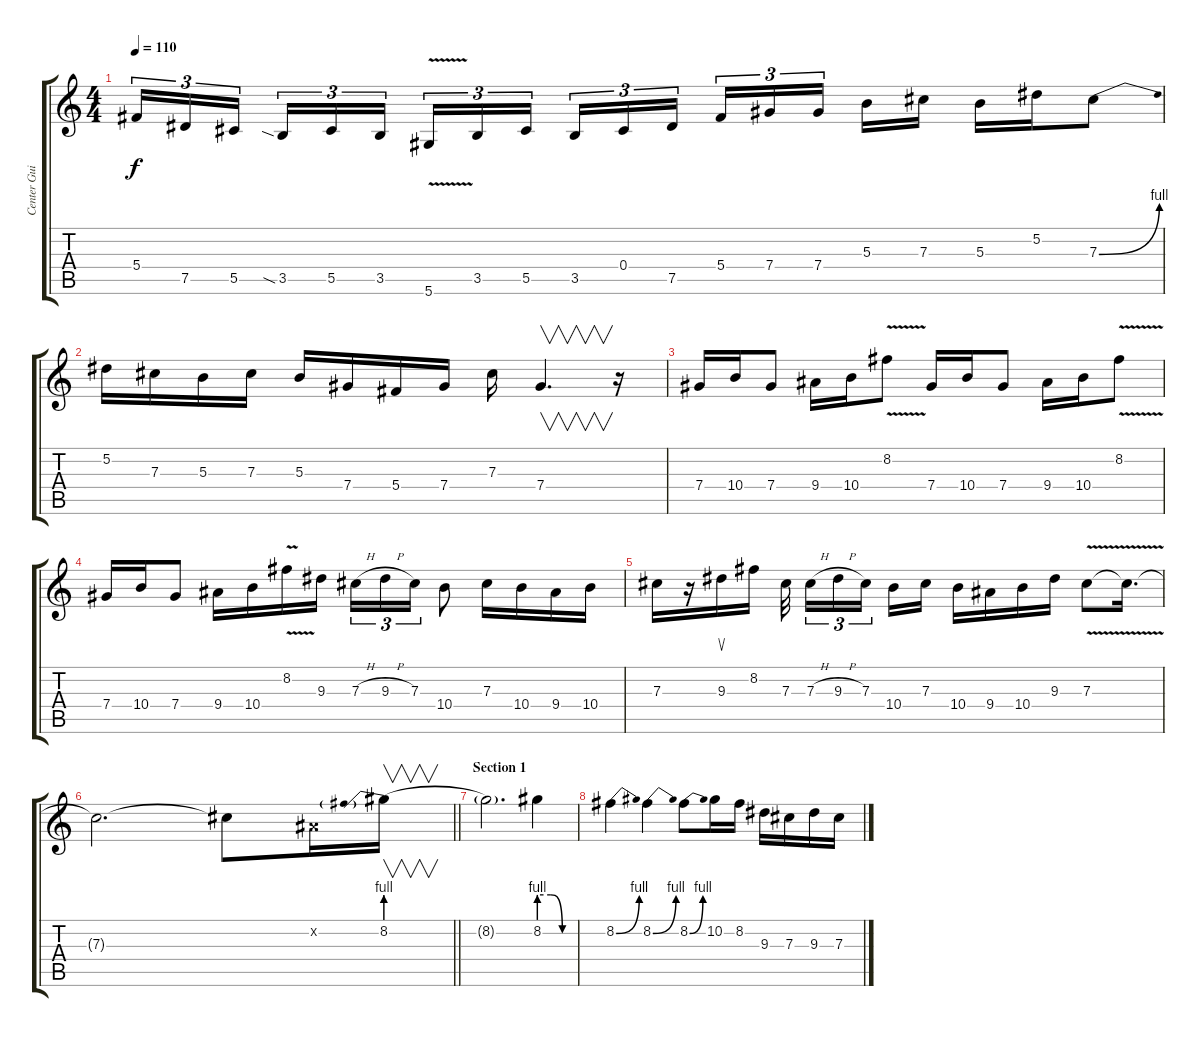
\track ("Center Guitar" "Center Gui") {instrument overdrivenguitar}
\staff {score tabs}
\tuning (Eb4 Bb3 Gb3 Db3 Ab2 Eb2) {hide}
\ts (4 4)
\tempo 110
\clef g2
\ks c
5.4.16{tu (3 2) dy f} 7.5.16{tu (3 2)} 5.5.16{tu (3 2) beam splitsecondary} 3.5{sia}.16{tu (3 2)} 5.5.16{tu (3 2)} 3.5.16{tu (3 2)} 5.6{v}.16{tu (3 2)} 3.5.16{tu (3 2)} 5.5.16{tu (3 2) beam splitsecondary} 3.5.16{tu (3 2)} 0.4.16{tu (3 2)} 7.5.16{tu (3 2)} 5.4.16{tu (3 2)} 7.4.16{tu (3 2)} 7.4.16{tu (3 2) beam splitsecondary} 5.3.16 7.3.16 5.3.16 5.2.16 7.3{be (bend 0 0 60 4)}.8 |
5.2.16 7.3.16 5.3.16 7.3.16 5.3.16 7.4.16 5.4.16 7.4.16 7.3.16 7.4.4{v d} r.16 |
7.4.16 10.4.16 7.4.8 9.4.16 10.4.16 8.2{v}.8 7.4.16 10.4.16 7.4.8 9.4.16 10.4.16 8.2{v}.8 |
7.4.16 10.4.16 7.4.8 9.4.16 10.4.16 8.2{v}.16 9.3.16 7.3{h}.16{tu (3 2)} 9.3{h}.16{tu (3 2)} 7.3.16{tu (3 2)} 10.4.8 7.3.16 10.4.16 9.4.16 10.4.16 |
7.3.16 r.16 9.3.16{su} 8.2.16 7.3.32{beam splitsecondary} 7.3{h}.16{tu (3 2)} 9.3{h}.16{tu (3 2)} 7.3.16{tu (3 2) beam splitsecondary} 10.4.16 7.3.16 10.4.16 9.4.16 10.4.16 9.3.16 7.3{v}.8 7.3{t}.16{d} |
\barLineRight lightlight
7.3{t}.2{d} 7.3{t}.8 0.2{x}.16 8.2{be (prebend 0 4 60 4)}.16{v} |
\section ("" "Section 1")
8.2{t}.2{d} 8.2{be (custom 0 4 20 4 40 0 60 0)}.4 |
8.2{be (bend 0 0 60 4)}.4 8.2{be (bend 0 0 60 4)}.4 8.2{be (bend 0 0 60 4)}.8 10.2.16 8.2.16 9.3.16 7.3.16 9.3.16 7.3.16
